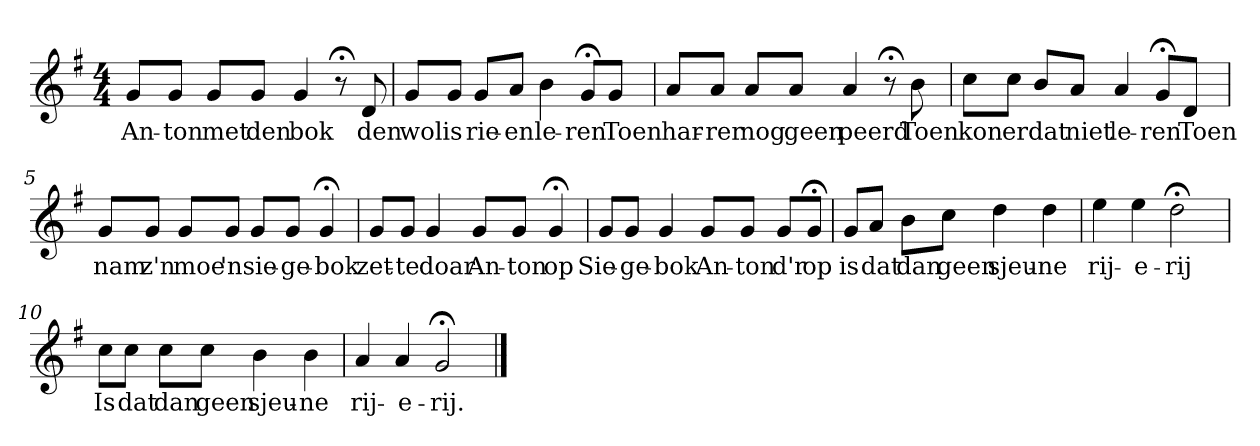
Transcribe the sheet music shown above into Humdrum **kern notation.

**kern	**text
*part1	*part1
*staff1	*staff1
*k[f#]	*
*G:	*
*M4/4	*
*MM120	*
=1	=1
8gL	An-
8gJ	-ton
8gL	met
8gJ	den
4g	bok
8r;<	.
8d	den
=2	=2
8gL	wol
8gJ	is
8gL	rie-
8aJ	-en
4b	le-
8g;<L	-ren
8gJ	Toen
=3	=3
8aL	har-
8aJ	-rer
8aL	nog
8aJ	geen
4a	peerd
8r;<	.
8b	Toen
=4	=4
8ccL	kon
8ccJ	er
8bL	dat
8aJ	niet
4a	le-
8g;<L	-ren
8dJ	Toen
=5	=5
8gL	nam
8gJ	z'n
8gL	moe
8gJ	'n
8gL	sie-
8gJ	-ge-
4g;<	-bok
=6	=6
8gL	zet-
8gJ	-te
4g	doar
8gL	An-
8gJ	-ton
4g;<	op
=7	=7
8gL	Sie-
8gJ	-ge-
4g	-bok
8gL	An-
8gJ	-ton
8gL	d'r
8g;<J	op
=8	=8
8gL	is
8aJ	dat
8bL	dan
8ccJ	geen
4dd	sjeu-
4dd	-ne
=9	=9
4ee	rij-
4ee	-e-
2dd;<	-rij
=10	=10
8ccL	Is
8ccJ	dat
8ccL	dan
8ccJ	geen
4b	sjeu-
4b	-ne
=11	=11
4a	rij-
4a	-e-
2g;<	-rij.
==	==
*-	*-
